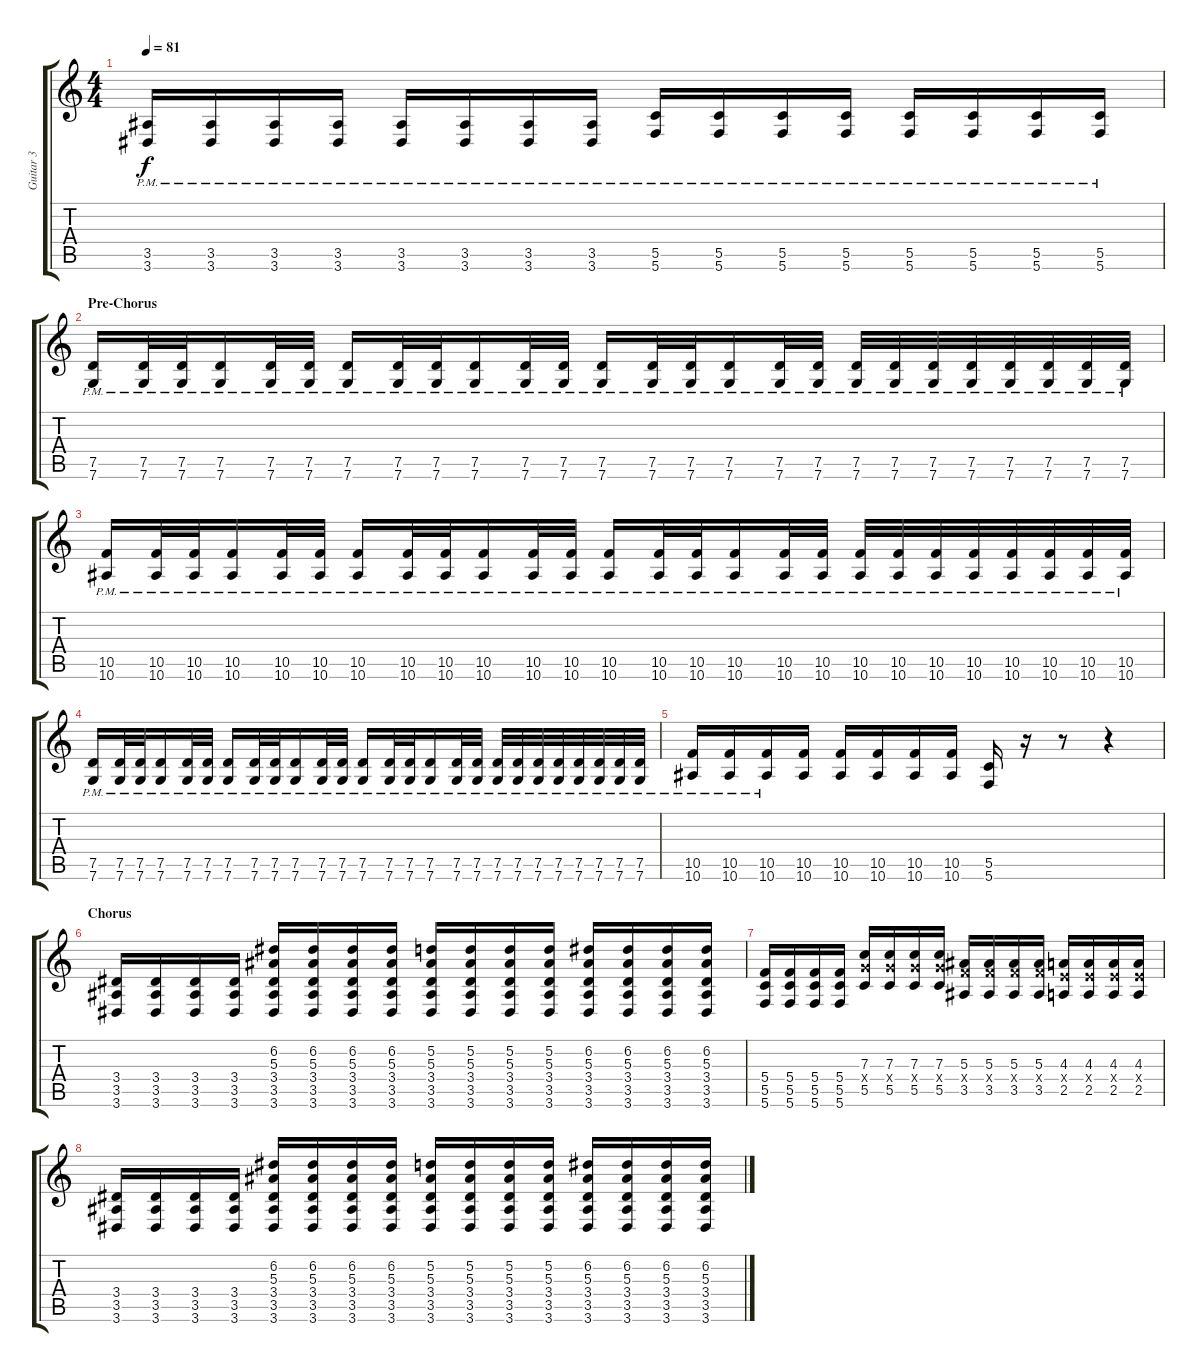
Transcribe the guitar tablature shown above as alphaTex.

\track ("Guitar 3" "Guitar 3") {instrument distortionguitar}
\staff {score tabs}
\tuning (D4 A3 F3 C3 G2 C2) {hide}
\ts (4 4)
\tempo 81
\clef g2
\ks c
(3.5{pm} 3.6{pm}).16{dy f} (3.5{pm} 3.6{pm}).16 (3.5{pm} 3.6{pm}).16 (3.5{pm} 3.6{pm}).16 (3.5{pm} 3.6{pm}).16 (3.5{pm} 3.6{pm}).16 (3.5{pm} 3.6{pm}).16 (3.5{pm} 3.6{pm}).16 (5.5{pm} 5.6{pm}).16 (5.5{pm} 5.6{pm}).16 (5.5{pm} 5.6{pm}).16 (5.5{pm} 5.6{pm}).16 (5.5{pm} 5.6{pm}).16 (5.5{pm} 5.6{pm}).16 (5.5{pm} 5.6{pm}).16 (5.5{pm} 5.6{pm}).16 |
\section ("" "Pre-Chorus")
(7.5{pm} 7.6{pm}).16 (7.5{pm} 7.6{pm}).32 (7.5{pm} 7.6{pm}).32 (7.5{pm} 7.6{pm}).16 (7.5{pm} 7.6{pm}).32 (7.5{pm} 7.6{pm}).32 (7.5{pm} 7.6{pm}).16 (7.5{pm} 7.6{pm}).32 (7.5{pm} 7.6{pm}).32 (7.5{pm} 7.6{pm}).16 (7.5{pm} 7.6{pm}).32 (7.5{pm} 7.6{pm}).32 (7.5{pm} 7.6{pm}).16 (7.5{pm} 7.6{pm}).32 (7.5{pm} 7.6{pm}).32 (7.5{pm} 7.6{pm}).16 (7.5{pm} 7.6{pm}).32 (7.5{pm} 7.6{pm}).32 (7.5{pm} 7.6{pm}).32 (7.5{pm} 7.6{pm}).32 (7.5{pm} 7.6{pm}).32 (7.5{pm} 7.6{pm}).32 (7.5{pm} 7.6{pm}).32 (7.5{pm} 7.6{pm}).32 (7.5{pm} 7.6{pm}).32 (7.5{pm} 7.6{pm}).32 |
(10.5{pm} 10.6{pm}).16 (10.5{pm} 10.6{pm}).32 (10.5{pm} 10.6{pm}).32 (10.5{pm} 10.6{pm}).16 (10.5{pm} 10.6{pm}).32 (10.5{pm} 10.6{pm}).32 (10.5{pm} 10.6{pm}).16 (10.5{pm} 10.6{pm}).32 (10.5{pm} 10.6{pm}).32 (10.5{pm} 10.6{pm}).16 (10.5{pm} 10.6{pm}).32 (10.5{pm} 10.6{pm}).32 (10.5{pm} 10.6{pm}).16 (10.5{pm} 10.6{pm}).32 (10.5{pm} 10.6{pm}).32 (10.5{pm} 10.6{pm}).16 (10.5{pm} 10.6{pm}).32 (10.5{pm} 10.6{pm}).32 (10.5{pm} 10.6{pm}).32 (10.5{pm} 10.6{pm}).32 (10.5{pm} 10.6{pm}).32 (10.5{pm} 10.6{pm}).32 (10.5{pm} 10.6{pm}).32 (10.5{pm} 10.6{pm}).32 (10.5{pm} 10.6{pm}).32 (10.5{pm} 10.6{pm}).32 |
(7.5{pm} 7.6{pm}).16 (7.5{pm} 7.6{pm}).32 (7.5{pm} 7.6{pm}).32 (7.5{pm} 7.6{pm}).16 (7.5{pm} 7.6{pm}).32 (7.5{pm} 7.6{pm}).32 (7.5{pm} 7.6{pm}).16 (7.5{pm} 7.6{pm}).32 (7.5{pm} 7.6{pm}).32 (7.5{pm} 7.6{pm}).16 (7.5{pm} 7.6{pm}).32 (7.5{pm} 7.6{pm}).32 (7.5{pm} 7.6{pm}).16 (7.5{pm} 7.6{pm}).32 (7.5{pm} 7.6{pm}).32 (7.5{pm} 7.6{pm}).16 (7.5{pm} 7.6{pm}).32 (7.5{pm} 7.6{pm}).32 (7.5{pm} 7.6{pm}).32 (7.5{pm} 7.6{pm}).32 (7.5{pm} 7.6{pm}).32 (7.5{pm} 7.6{pm}).32 (7.5{pm} 7.6{pm}).32 (7.5{pm} 7.6{pm}).32 (7.5{pm} 7.6{pm}).32 (7.5{pm} 7.6{pm}).32 |
(10.5{pm} 10.6{pm}).16 (10.5{pm} 10.6{pm}).16 (10.5{pm} 10.6{pm}).16 (10.5 10.6).16 (10.5 10.6).16 (10.5 10.6).16 (10.5 10.6).16 (10.5 10.6).16 (5.5 5.6).16 r.16 r.8 r.4 |
\section ("" "Chorus")
(3.4 3.5 3.6).16 (3.4 3.5 3.6).16 (3.4 3.5 3.6).16 (3.4 3.5 3.6).16 (6.2 5.3 3.4 3.5 3.6).16 (6.2 5.3 3.4 3.5 3.6).16 (6.2 5.3 3.4 3.5 3.6).16 (6.2 5.3 3.4 3.5 3.6).16 (5.2 5.3 3.4 3.5 3.6).16 (5.2 5.3 3.4 3.5 3.6).16 (5.2 5.3 3.4 3.5 3.6).16 (5.2 5.3 3.4 3.5 3.6).16 (6.2 5.3 3.4 3.5 3.6).16 (6.2 5.3 3.4 3.5 3.6).16 (6.2 5.3 3.4 3.5 3.6).16 (6.2 5.3 3.4 3.5 3.6).16 |
(5.4 5.5 5.6).16 (5.4 5.5 5.6).16 (5.4 5.5 5.6).16 (5.4 5.5 5.6).16 (7.3 7.4{x} 5.5).16 (7.3 7.4{x} 5.5).16 (7.3 7.4{x} 5.5).16 (7.3 7.4{x} 5.5).16 (5.3 5.4{x} 3.5).16 (5.3 5.4{x} 3.5).16 (5.3 5.4{x} 3.5).16 (5.3 5.4{x} 3.5).16 (4.3 4.4{x} 2.5).16 (4.3 4.4{x} 2.5).16 (4.3 4.4{x} 2.5).16 (4.3 4.4{x} 2.5).16 |
(3.4 3.5 3.6).16 (3.4 3.5 3.6).16 (3.4 3.5 3.6).16 (3.4 3.5 3.6).16 (6.2 5.3 3.4 3.5 3.6).16 (6.2 5.3 3.4 3.5 3.6).16 (6.2 5.3 3.4 3.5 3.6).16 (6.2 5.3 3.4 3.5 3.6).16 (5.2 5.3 3.4 3.5 3.6).16 (5.2 5.3 3.4 3.5 3.6).16 (5.2 5.3 3.4 3.5 3.6).16 (5.2 5.3 3.4 3.5 3.6).16 (6.2 5.3 3.4 3.5 3.6).16 (6.2 5.3 3.4 3.5 3.6).16 (6.2 5.3 3.4 3.5 3.6).16 (6.2 5.3 3.4 3.5 3.6).16
